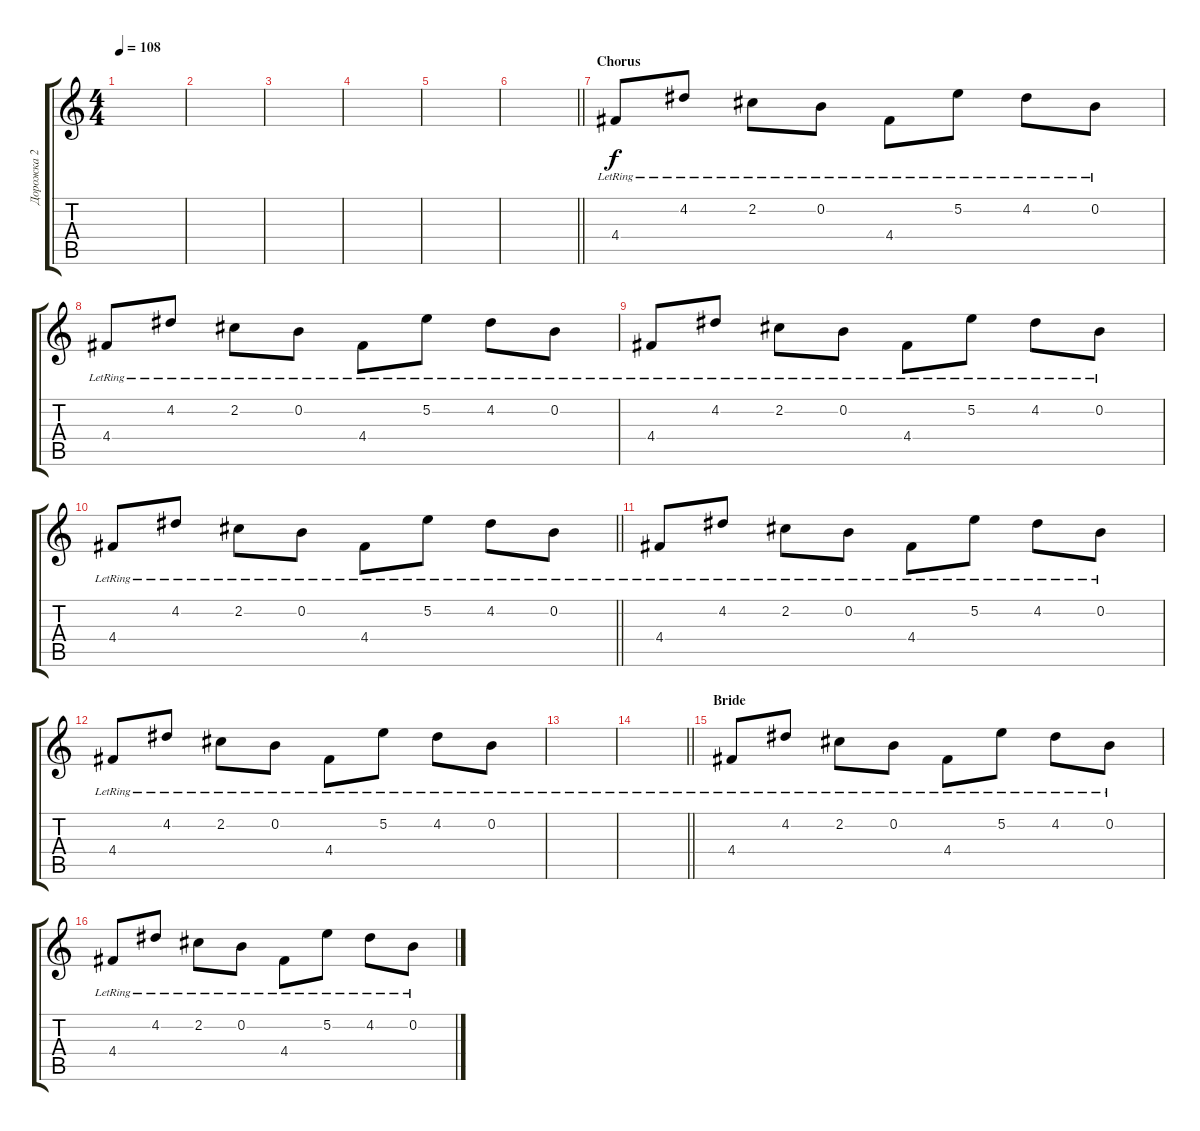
\track ("Дорожка 2" "Дорожка 2") {instrument acousticguitarsteel}
\staff {score tabs}
\tuning (E4 B3 G3 D3 A2 E2) {hide}
\ts (4 4)
\tempo 108
\clef g2
\ks c
|
|
|
|
|
\barLineRight lightlight
|
\section ("" "Chorus")
4.4{lr}.8 4.2{lr}.8 2.2{lr}.8 0.2{lr}.8 4.4{lr}.8 5.2{lr}.8 4.2{lr}.8 0.2{lr}.8 |
4.4{lr}.8 4.2{lr}.8 2.2{lr}.8 0.2{lr}.8 4.4{lr}.8 5.2{lr}.8 4.2{lr}.8 0.2{lr}.8 |
4.4{lr}.8 4.2{lr}.8 2.2{lr}.8 0.2{lr}.8 4.4{lr}.8 5.2{lr}.8 4.2{lr}.8 0.2{lr}.8 |
\barLineRight lightlight
4.4{lr}.8 4.2{lr}.8 2.2{lr}.8 0.2{lr}.8 4.4{lr}.8 5.2{lr}.8 4.2{lr}.8 0.2{lr}.8 |
4.4{lr}.8 4.2{lr}.8 2.2{lr}.8 0.2{lr}.8 4.4{lr}.8 5.2{lr}.8 4.2{lr}.8 0.2{lr}.8 |
4.4{lr}.8 4.2{lr}.8 2.2{lr}.8 0.2{lr}.8 4.4{lr}.8 5.2{lr}.8 4.2{lr}.8 0.2{lr}.8 |
|
\barLineRight lightlight
|
\section ("" "Bride")
4.4{lr}.8 4.2{lr}.8 2.2{lr}.8 0.2{lr}.8 4.4{lr}.8 5.2{lr}.8 4.2{lr}.8 0.2{lr}.8 |
4.4{lr}.8 4.2{lr}.8 2.2{lr}.8 0.2{lr}.8 4.4{lr}.8 5.2{lr}.8 4.2{lr}.8 0.2{lr}.8
